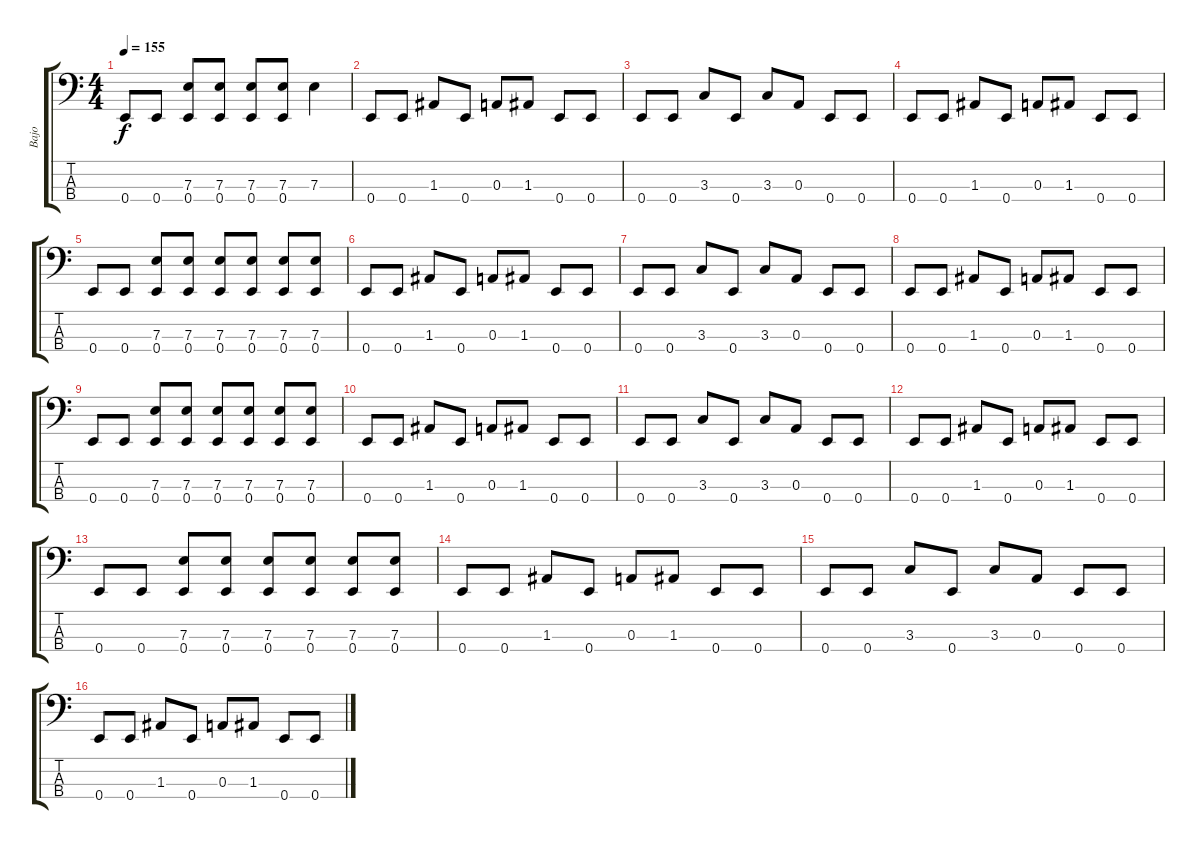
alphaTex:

\track ("Bajo" "Bajo") {instrument electricbasspick}
\staff {score tabs}
\tuning (G2 D2 A1 E1) {hide}
\ts (4 4)
\tempo 155
\clef f4
\ks c
0.4.8{dy f} 0.4.8 (7.3 0.4).8 (7.3 0.4).8 (7.3 0.4).8 (7.3 0.4).8 7.3.4 |
0.4.8 0.4.8 1.3.8 0.4.8 0.3.8 1.3.8 0.4.8 0.4.8 |
0.4.8 0.4.8 3.3.8 0.4.8 3.3.8 0.3.8 0.4.8 0.4.8 |
0.4.8 0.4.8 1.3.8 0.4.8 0.3.8 1.3.8 0.4.8 0.4.8 |
0.4.8 0.4.8 (7.3 0.4).8 (7.3 0.4).8 (7.3 0.4).8 (7.3 0.4).8 (7.3 0.4).8 (7.3 0.4).8 |
0.4.8 0.4.8 1.3.8 0.4.8 0.3.8 1.3.8 0.4.8 0.4.8 |
0.4.8 0.4.8 3.3.8 0.4.8 3.3.8 0.3.8 0.4.8 0.4.8 |
0.4.8 0.4.8 1.3.8 0.4.8 0.3.8 1.3.8 0.4.8 0.4.8 |
0.4.8 0.4.8 (7.3 0.4).8 (7.3 0.4).8 (7.3 0.4).8 (7.3 0.4).8 (7.3 0.4).8 (7.3 0.4).8 |
0.4.8 0.4.8 1.3.8 0.4.8 0.3.8 1.3.8 0.4.8 0.4.8 |
0.4.8 0.4.8 3.3.8 0.4.8 3.3.8 0.3.8 0.4.8 0.4.8 |
0.4.8 0.4.8 1.3.8 0.4.8 0.3.8 1.3.8 0.4.8 0.4.8 |
0.4.8 0.4.8 (7.3 0.4).8 (7.3 0.4).8 (7.3 0.4).8 (7.3 0.4).8 (7.3 0.4).8 (7.3 0.4).8 |
0.4.8 0.4.8 1.3.8 0.4.8 0.3.8 1.3.8 0.4.8 0.4.8 |
0.4.8 0.4.8 3.3.8 0.4.8 3.3.8 0.3.8 0.4.8 0.4.8 |
0.4.8 0.4.8 1.3.8 0.4.8 0.3.8 1.3.8 0.4.8 0.4.8
